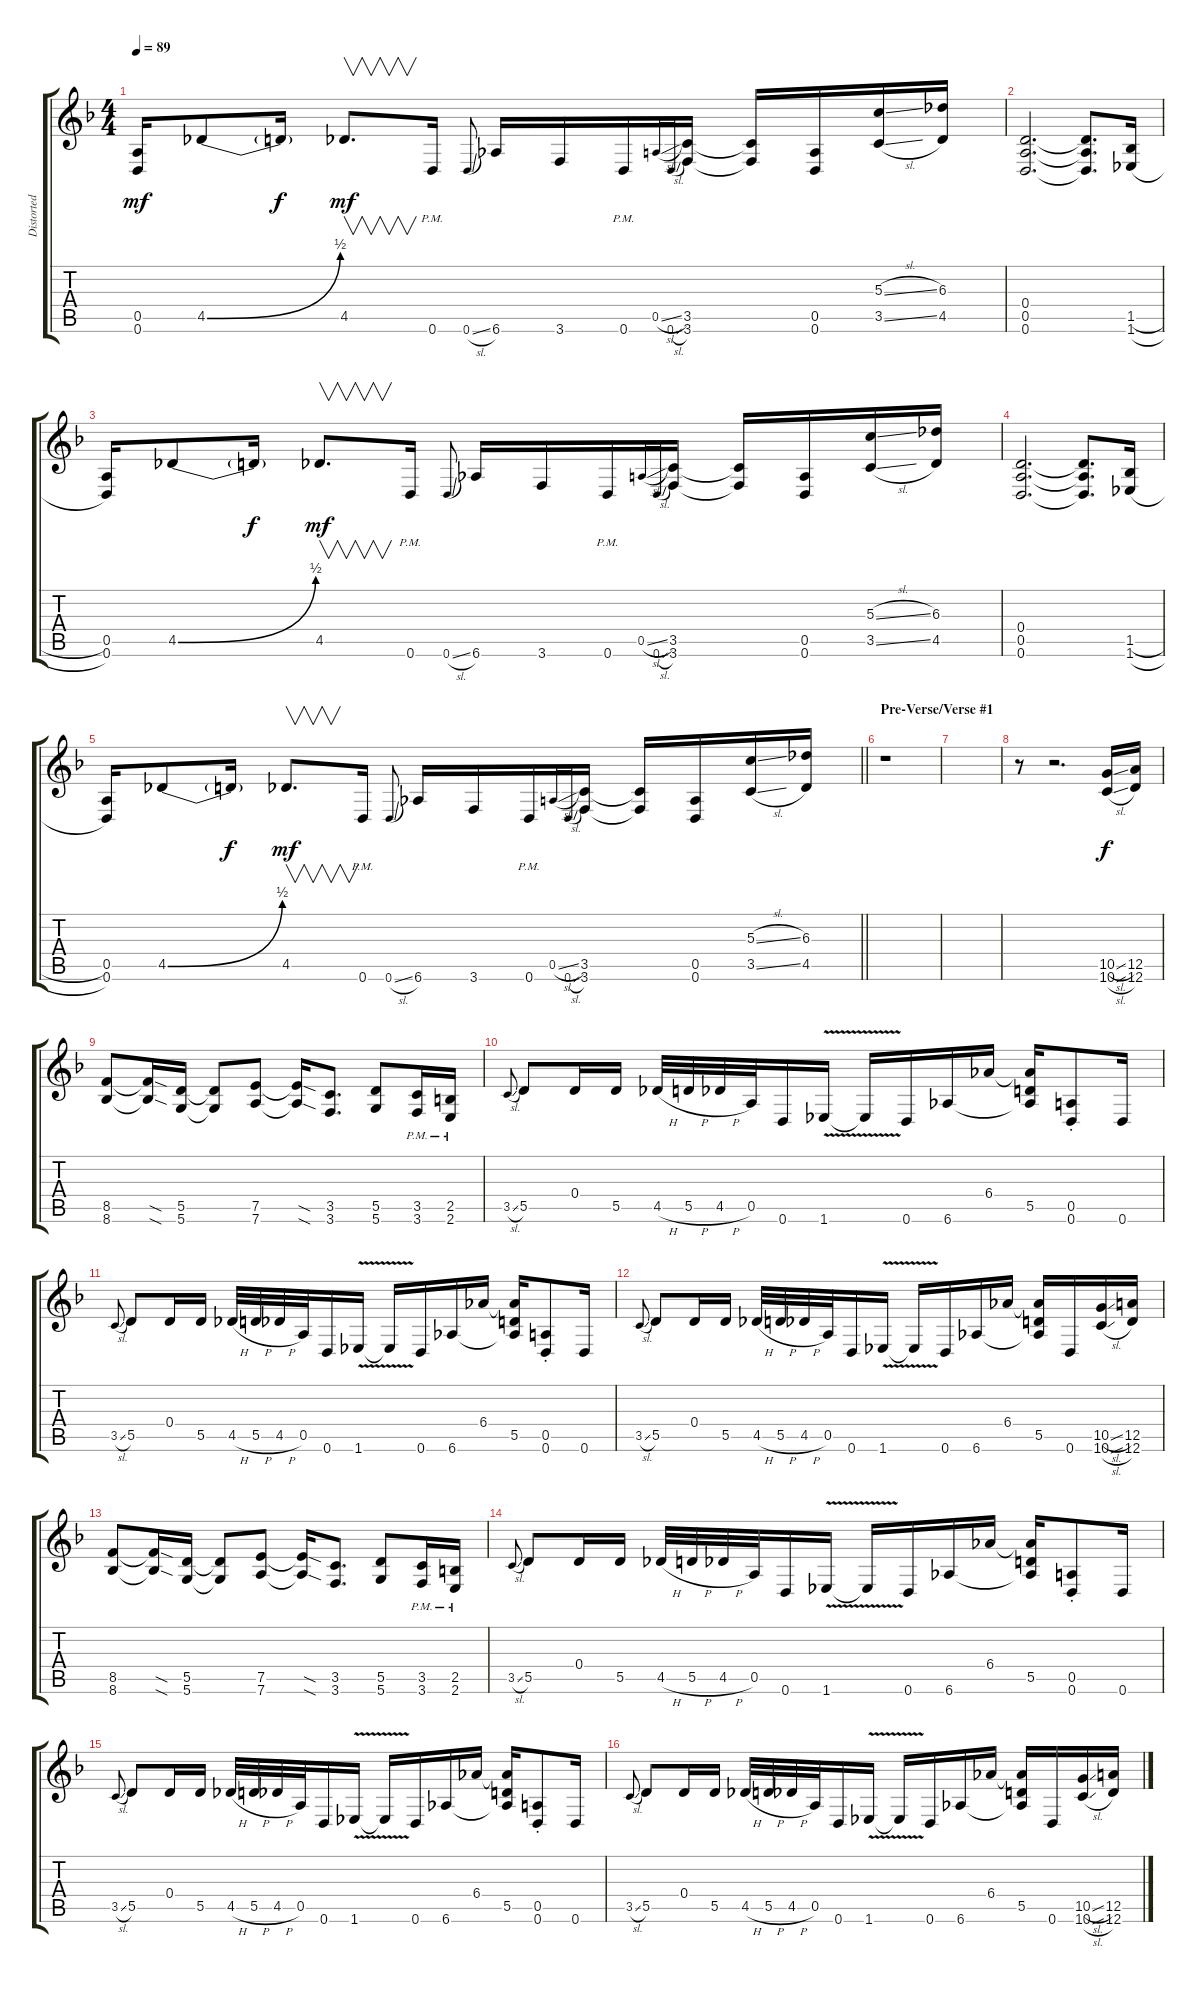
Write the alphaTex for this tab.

\track ("Distorted Guitar 2" "Distorted ") {instrument distortionguitar}
\staff {score tabs}
\tuning (E4 B3 G3 D3 A2 D2) {hide}
\ts (4 4)
\tempo 89
\clef g2
\ks f
(0.5 0.6).16{dy mf} 4.5{be (bend 0 0 60 2)}.8 4.5{t}.16{dy f} 4.5.8{v d dy mf} 0.6{pm}.16 0.6{sl}.8{gr onbeat} 6.6.16 3.6.16 0.6{pm}.16 0.5{sl}.16{gr onbeat} 0.6{sl}.16{gr onbeat} (3.5 3.6).16 (3.5{t} 3.6{t}).16 (0.5 0.6).16 (5.3{sl} 3.5{sl}).16 (6.3 4.5).16 |
(0.4 0.5 0.6).2{d} (0.4{t} 0.5{t} 0.6{t}).8{d} (1.5{h} 1.6{h}).16 |
(0.5 0.6).16 4.5{be (bend 0 0 60 2)}.8 4.5{t}.16{dy f} 4.5.8{v d dy mf} 0.6{pm}.16 0.6{sl}.8{gr onbeat} 6.6.16 3.6.16 0.6{pm}.16 0.5{sl}.16{gr onbeat} 0.6{sl}.16{gr onbeat} (3.5 3.6).16 (3.5{t} 3.6{t}).16 (0.5 0.6).16 (5.3{sl} 3.5{sl}).16 (6.3 4.5).16 |
(0.4 0.5 0.6).2{d} (0.4{t} 0.5{t} 0.6{t}).8{d} (1.5{h} 1.6{h}).16 |
\barLineRight lightlight
(0.5 0.6).16 4.5{be (bend 0 0 60 2)}.8 4.5{t}.16{dy f} 4.5.8{v d dy mf} 0.6{pm}.16 0.6{sl}.8{gr onbeat} 6.6.16 3.6.16 0.6{pm}.16 0.5{sl}.16{gr onbeat} 0.6{sl}.16{gr onbeat} (3.5 3.6).16 (3.5{t} 3.6{t}).16 (0.5 0.6).16 (5.3{sl} 3.5{sl}).16 (6.3 4.5).16 |
\section ("" "Pre-Verse/Verse #1")
r.1 |
|
r.8 r.2{d} (10.5{sl} 10.6{sl}).16{dy f} (12.5 12.6).16 |
(8.5 8.6).8 (8.5{sod t} 8.6{sod t}).16 (5.5 5.6).16 (5.5{t} 5.6{t}).8 (7.5 7.6).8 (7.5{sod t} 7.6{sod t}).16 (3.5 3.6).8{d} (5.5 5.6).8 (3.5{pm} 3.6{pm}).16 (2.5{pm} 2.6{pm}).16 |
3.5{sl}.8{gr onbeat} 5.5.8 0.4.16 5.5.16 4.5{h}.32 5.5{h}.32 4.5{h}.32 0.5.32 0.6.16 1.6{v}.16 1.6{t}.16 0.6.16 6.6.16 6.4.16 (6.4{t} 5.5 6.6{t}).16 (0.5{st} 0.6{st}).8 0.6.16 |
3.5{sl}.8{gr onbeat} 5.5.8 0.4.16 5.5.16 4.5{h}.32 5.5{h}.32 4.5{h}.32 0.5.32 0.6.16 1.6{v}.16 1.6{t}.16 0.6.16 6.6.16 6.4.16 (6.4{t} 5.5 6.6{t}).16 (0.5{st} 0.6{st}).8 0.6.16 |
3.5{sl}.8{gr onbeat} 5.5.8 0.4.16 5.5.16 4.5{h}.32 5.5{h}.32 4.5{h}.32 0.5.32 0.6.16 1.6{v}.16 1.6{t}.16 0.6.16 6.6.16 6.4.16 (6.4{t} 5.5 6.6{t}).16 0.6.16 (10.5{sl} 10.6{sl}).16 (12.5 12.6).16 |
(8.5 8.6).8 (8.5{sod t} 8.6{sod t}).16 (5.5 5.6).16 (5.5{t} 5.6{t}).8 (7.5 7.6).8 (7.5{sod t} 7.6{sod t}).16 (3.5 3.6).8{d} (5.5 5.6).8 (3.5{pm} 3.6{pm}).16 (2.5{pm} 2.6{pm}).16 |
3.5{sl}.8{gr onbeat} 5.5.8 0.4.16 5.5.16 4.5{h}.32 5.5{h}.32 4.5{h}.32 0.5.32 0.6.16 1.6{v}.16 1.6{t}.16 0.6.16 6.6.16 6.4.16 (6.4{t} 5.5 6.6{t}).16 (0.5{st} 0.6{st}).8 0.6.16 |
3.5{sl}.8{gr onbeat} 5.5.8 0.4.16 5.5.16 4.5{h}.32 5.5{h}.32 4.5{h}.32 0.5.32 0.6.16 1.6{v}.16 1.6{t}.16 0.6.16 6.6.16 6.4.16 (6.4{t} 5.5 6.6{t}).16 (0.5{st} 0.6{st}).8 0.6.16 |
3.5{sl}.8{gr onbeat} 5.5.8 0.4.16 5.5.16 4.5{h}.32 5.5{h}.32 4.5{h}.32 0.5.32 0.6.16 1.6{v}.16 1.6{t}.16 0.6.16 6.6.16 6.4.16 (6.4{t} 5.5 6.6{t}).16 0.6.16 (10.5{sl} 10.6{sl}).16 (12.5 12.6).16
